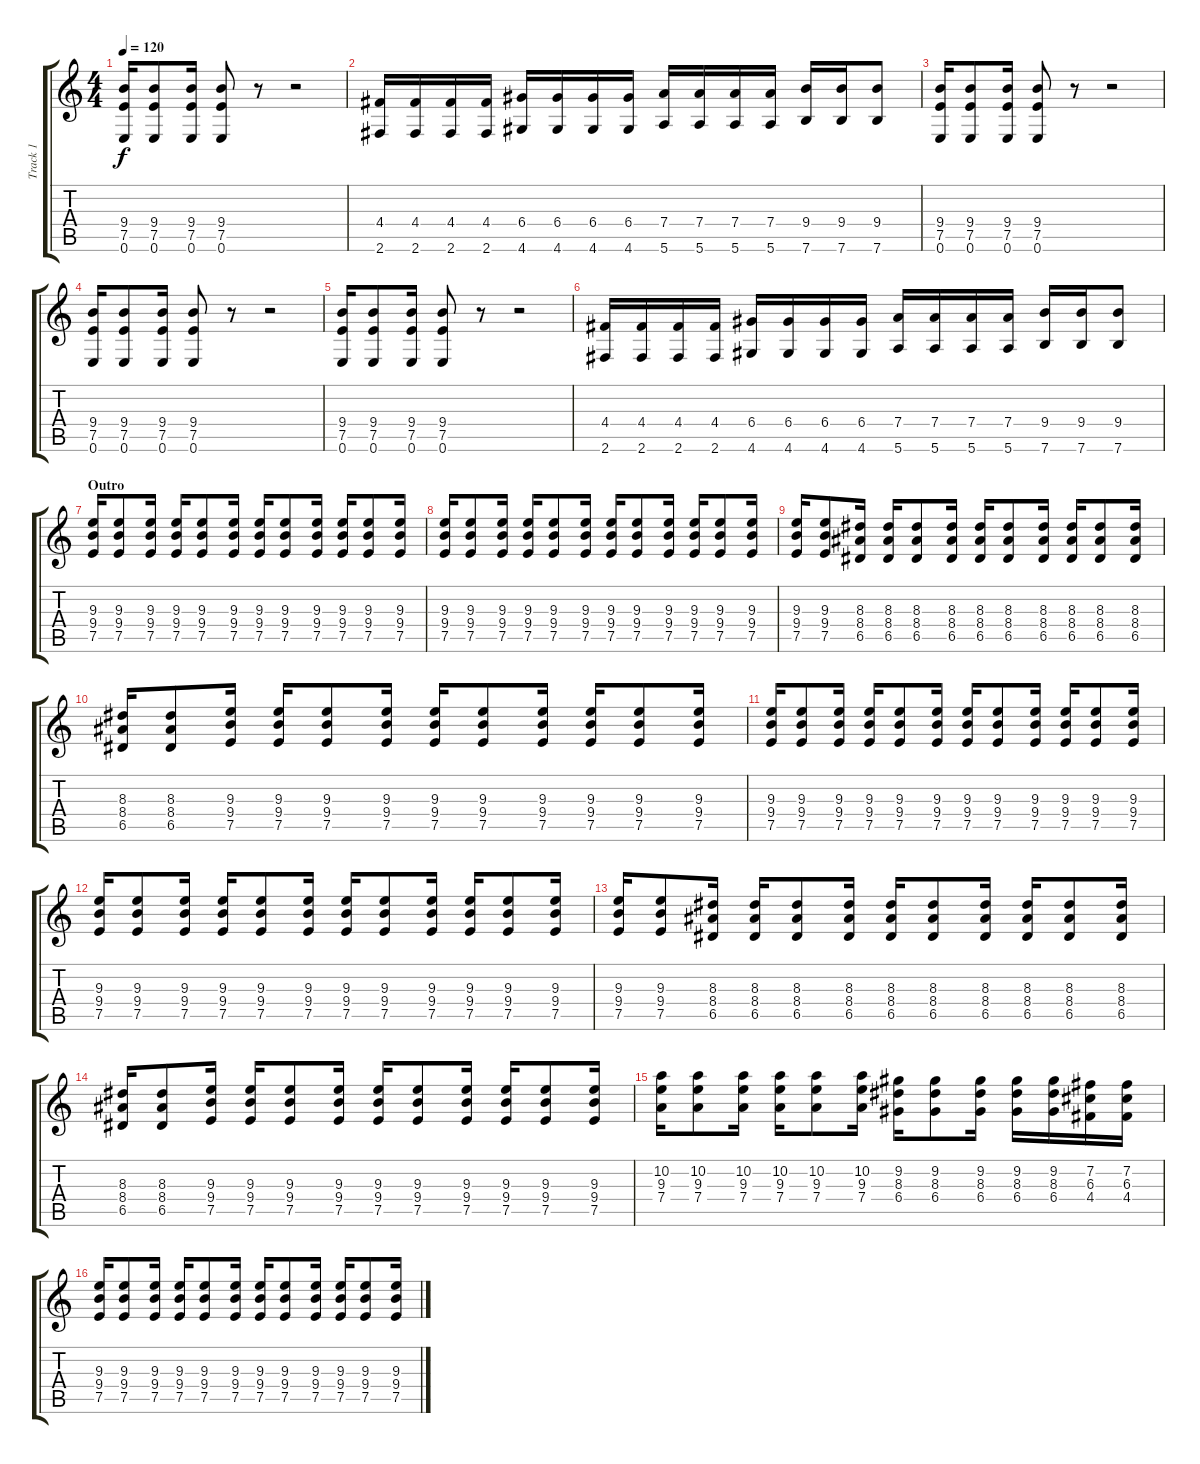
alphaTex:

\track ("Track 1" "Track 1") {instrument distortionguitar}
\staff {score tabs}
\tuning (E4 B3 G3 D3 A2 E2) {hide}
\ts (4 4)
\tempo 120
\clef g2
\ks c
(9.4 7.5 0.6).16{dy f} (9.4 7.5 0.6).8 (9.4 7.5 0.6).16 (9.4 7.5 0.6).8 r.8 r.2 |
(4.4 2.6).16 (4.4 2.6).16 (4.4 2.6).16 (4.4 2.6).16 (6.4 4.6).16 (6.4 4.6).16 (6.4 4.6).16 (6.4 4.6).16 (7.4 5.6).16 (7.4 5.6).16 (7.4 5.6).16 (7.4 5.6).16 (9.4 7.6).16 (9.4 7.6).16 (9.4 7.6).8 |
(9.4 7.5 0.6).16 (9.4 7.5 0.6).8 (9.4 7.5 0.6).16 (9.4 7.5 0.6).8 r.8 r.2 |
(9.4 7.5 0.6).16 (9.4 7.5 0.6).8 (9.4 7.5 0.6).16 (9.4 7.5 0.6).8 r.8 r.2 |
(9.4 7.5 0.6).16 (9.4 7.5 0.6).8 (9.4 7.5 0.6).16 (9.4 7.5 0.6).8 r.8 r.2 |
(4.4 2.6).16 (4.4 2.6).16 (4.4 2.6).16 (4.4 2.6).16 (6.4 4.6).16 (6.4 4.6).16 (6.4 4.6).16 (6.4 4.6).16 (7.4 5.6).16 (7.4 5.6).16 (7.4 5.6).16 (7.4 5.6).16 (9.4 7.6).16 (9.4 7.6).16 (9.4 7.6).8 |
\section ("" "Outro")
(9.3 9.4 7.5).16 (9.3 9.4 7.5).8 (9.3 9.4 7.5).16 (9.3 9.4 7.5).16 (9.3 9.4 7.5).8 (9.3 9.4 7.5).16 (9.3 9.4 7.5).16 (9.3 9.4 7.5).8 (9.3 9.4 7.5).16 (9.3 9.4 7.5).16 (9.3 9.4 7.5).8 (9.3 9.4 7.5).16 |
(9.3 9.4 7.5).16 (9.3 9.4 7.5).8 (9.3 9.4 7.5).16 (9.3 9.4 7.5).16 (9.3 9.4 7.5).8 (9.3 9.4 7.5).16 (9.3 9.4 7.5).16 (9.3 9.4 7.5).8 (9.3 9.4 7.5).16 (9.3 9.4 7.5).16 (9.3 9.4 7.5).8 (9.3 9.4 7.5).16 |
(9.3 9.4 7.5).16 (9.3 9.4 7.5).8 (8.3 8.4 6.5).16 (8.3 8.4 6.5).16 (8.3 8.4 6.5).8 (8.3 8.4 6.5).16 (8.3 8.4 6.5).16 (8.3 8.4 6.5).8 (8.3 8.4 6.5).16 (8.3 8.4 6.5).16 (8.3 8.4 6.5).8 (8.3 8.4 6.5).16 |
(8.3 8.4 6.5).16 (8.3 8.4 6.5).8 (9.3 9.4 7.5).16 (9.3 9.4 7.5).16 (9.3 9.4 7.5).8 (9.3 9.4 7.5).16 (9.3 9.4 7.5).16 (9.3 9.4 7.5).8 (9.3 9.4 7.5).16 (9.3 9.4 7.5).16 (9.3 9.4 7.5).8 (9.3 9.4 7.5).16 |
(9.3 9.4 7.5).16 (9.3 9.4 7.5).8 (9.3 9.4 7.5).16 (9.3 9.4 7.5).16 (9.3 9.4 7.5).8 (9.3 9.4 7.5).16 (9.3 9.4 7.5).16 (9.3 9.4 7.5).8 (9.3 9.4 7.5).16 (9.3 9.4 7.5).16 (9.3 9.4 7.5).8 (9.3 9.4 7.5).16 |
(9.3 9.4 7.5).16 (9.3 9.4 7.5).8 (9.3 9.4 7.5).16 (9.3 9.4 7.5).16 (9.3 9.4 7.5).8 (9.3 9.4 7.5).16 (9.3 9.4 7.5).16 (9.3 9.4 7.5).8 (9.3 9.4 7.5).16 (9.3 9.4 7.5).16 (9.3 9.4 7.5).8 (9.3 9.4 7.5).16 |
(9.3 9.4 7.5).16 (9.3 9.4 7.5).8 (8.3 8.4 6.5).16 (8.3 8.4 6.5).16 (8.3 8.4 6.5).8 (8.3 8.4 6.5).16 (8.3 8.4 6.5).16 (8.3 8.4 6.5).8 (8.3 8.4 6.5).16 (8.3 8.4 6.5).16 (8.3 8.4 6.5).8 (8.3 8.4 6.5).16 |
(8.3 8.4 6.5).16 (8.3 8.4 6.5).8 (9.3 9.4 7.5).16 (9.3 9.4 7.5).16 (9.3 9.4 7.5).8 (9.3 9.4 7.5).16 (9.3 9.4 7.5).16 (9.3 9.4 7.5).8 (9.3 9.4 7.5).16 (9.3 9.4 7.5).16 (9.3 9.4 7.5).8 (9.3 9.4 7.5).16 |
(10.2 9.3 7.4).16 (10.2 9.3 7.4).8 (10.2 9.3 7.4).16 (10.2 9.3 7.4).16 (10.2 9.3 7.4).8 (10.2 9.3 7.4).16 (9.2 8.3 6.4).16 (9.2 8.3 6.4).8 (9.2 8.3 6.4).16 (9.2 8.3 6.4).16 (9.2 8.3 6.4).16 (7.2 6.3 4.4).16 (7.2 6.3 4.4).16 |
(9.3 9.4 7.5).16 (9.3 9.4 7.5).8 (9.3 9.4 7.5).16 (9.3 9.4 7.5).16 (9.3 9.4 7.5).8 (9.3 9.4 7.5).16 (9.3 9.4 7.5).16 (9.3 9.4 7.5).8 (9.3 9.4 7.5).16 (9.3 9.4 7.5).16 (9.3 9.4 7.5).8 (9.3 9.4 7.5).16
